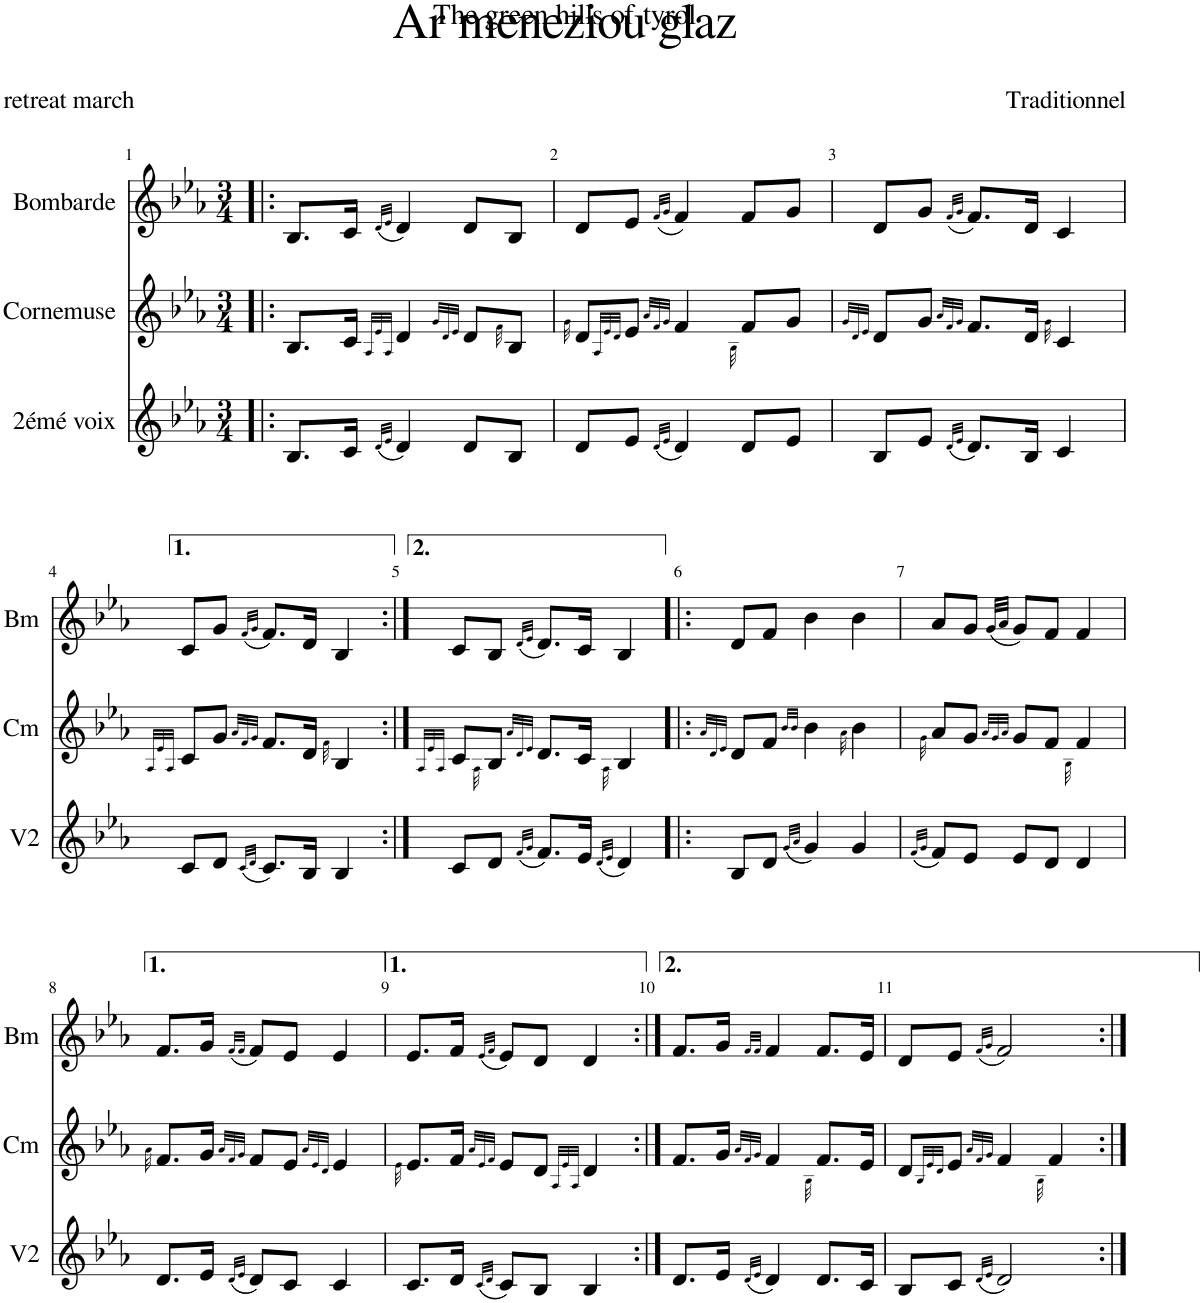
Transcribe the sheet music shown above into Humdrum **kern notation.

**kern	**kern	**kern
*part3	*part2	*part1
*staff3	*staff2	*staff1
*I"2émé voix	*I"Cornemuse	*I"Bombarde
*I'V2	*I'Cm	*I'Bm
*clefG2	*clefG2	*clefG2
*k[b-e-a-]	*k[b-e-a-]	*k[b-e-a-]
*M3/4	*M3/4	*M3/4
=1!|:	=1!|:	=1!|:
8.B-/L	8.B-/L	8.B-/L
16c/Jk	16c/Jk	16c/Jk
.	32qA-/LLL	.
(32qd/LLL	32qe-/	(32qd/LLL
32qe-/JJJ	32qA-/JJJ	32qe-/JJJ
4d/)	4d/	4d/)
.	32qg/LLL	.
.	32qd/	.
.	32qe-/JJJ	.
8d/L	8d/L	8d/L
.	32qf\	.
8B-/J	8B-/J	8B-/J
=2	=2	=2
.	32qg\	.
8d/L	8d/L	8d/L
.	32qA-/LLL	.
.	32qe-/	.
.	32qd/JJJ	.
8e-/J	8e-/J	8e-/J
.	32qa-/LLL	.
(32qd/LLL	32qf/	(32qf/LLL
32qe-/JJJ	32qg/JJJ	32qg/JJJ
4d/)	4f/	4f/)
.	32qB-\	.
8d/L	8f/L	8f/L
8e-/J	8g/J	8g/J
=3	=3	=3
.	32qg/LLL	.
.	32qd/	.
.	32qe-/JJJ	.
8B-/L	8d/L	8d/L
8e-/J	8g/J	8g/J
.	32qa-/LLL	.
(32qd/LLL	32qf/	(32qf/LLL
32qe-/JJJ	32qg/JJJ	32qg/JJJ
8.d/L)	8.f/L	8.f/L)
16B-/Jk	16d/Jk	16d/Jk
.	32qg\	.
4c/	4c/	4c/
!!LO:LB:g=z
=4	=4	=4
.	32qA-/LLL	.
.	32qe-/	.
.	32qA-/JJJ	.
8c/L	8c/L	8c/L
8d/J	8g/J	8g/J
.	32qa-/LLL	.
(32qc/LLL	32qf/	(32qf/LLL
32qd/JJJ	32qg/JJJ	32qg/JJJ
8.c/L)	8.f/L	8.f/L)
16B-/Jk	16d/Jk	16d/Jk
.	32qf\	.
4B-/	4B-/	4B-/
=5:|!	=5:|!	=5:|!
.	32qA-/LLL	.
.	32qe-/	.
.	32qA-/JJJ	.
8c/L	8c/L	8c/L
.	32qA-\	.
8d/J	8B-/J	8B-/J
.	32qa-/LLL	.
(32qf/LLL	32qd/	(32qd/LLL
32qg/JJJ	32qe-/JJJ	32qe-/JJJ
8.f/L)	8.d/L	8.d/L)
16e-/Jk	16c/Jk	16c/Jk
(32qd/LLL	.	.
32qe-/JJJ	32qA-\	.
4d/)	4B-/	4B-/
=6!|:	=6!|:	=6!|:
.	32qa-/LLL	.
.	32qd/	.
.	32qe-/JJJ	.
8B-/L	8d/L	8d/L
8d/J	8f/J	8f/J
(32qg/LLL	32qb-/LLL	.
32qa-/JJJ	32qb-/JJJ	.
4g/)	4b-\	4b-\
.	32qa-\	.
4g/	4b-\	4b-\
=7	=7	=7
(32qf/LLL	.	.
32qg/JJJ	32qg\	.
8f/L)	8a-/L	8a-/L
8e-/J	8g/J	8g/J
.	32qa-/LLL	.
.	32qg/	(32qg/LLL
.	32qa-/JJJ	32qa-/JJJ
8e-/L	8g/L	8g/L)
8d/J	8f/J	8f/J
.	32qB-\	.
4d/	4f/	4f/
!!LO:LB:g=z
=8	=8	=8
.	32qa-\	.
8.d/L	8.f/L	8.f/L
16e-/Jk	16g/Jk	16g/Jk
.	32qa-/LLL	.
(32qd/LLL	32qf/	(32qf/LLL
32qe-/JJJ	32qg/JJJ	32qf/JJJ
8d/L)	8f/L	8f/L)
8c/J	8e-/J	8e-/J
.	32qa-/LLL	.
.	32qe-/	.
.	32qd/JJJ	.
4c/	4e-/	4e-/
=9	=9	=9
.	32qe-\	.
8.c/L	8.e-/L	8.e-/L
16d/Jk	16f/Jk	16f/Jk
.	32qa-/LLL	.
(32qc/LLL	32qe-/	(32qe-/LLL
32qd/JJJ	32qf/JJJ	32qf/JJJ
8c/L)	8e-/L	8e-/L)
8B-/J	8d/J	8d/J
.	32qA-/LLL	.
.	32qe-/	.
.	32qA-/JJJ	.
4B-/	4d/	4d/
=10:|!	=10:|!	=10:|!
8.d/L	8.f/L	8.f/L
16e-/Jk	16g/Jk	16g/Jk
.	32qa-/LLL	.
(32qd/LLL	32qf/	32qf/LLL
32qe-/JJJ	32qg/JJJ	32qf/JJJ
4d/)	4f/	4f/
.	32qB-\	.
8.d/L	8.f/L	8.f/L
16c/Jk	16e-/Jk	16e-/Jk
=11	=11	=11
8B-/L	8d/L	8d/L
.	32qB-/LLL	.
.	32qe-/	.
.	32qd/JJJ	.
8c/J	8e-/J	8e-/J
.	32qa-/LLL	.
(32qd/LLL	32qf/	(32qf/LLL
32qe-/JJJ	32qg/JJJ	32qg/JJJ
2d/)	4f/	2f/)
.	32qB-\	.
.	4f/	.
=:|!	=:|!	=:|!
*-	*-	*-
